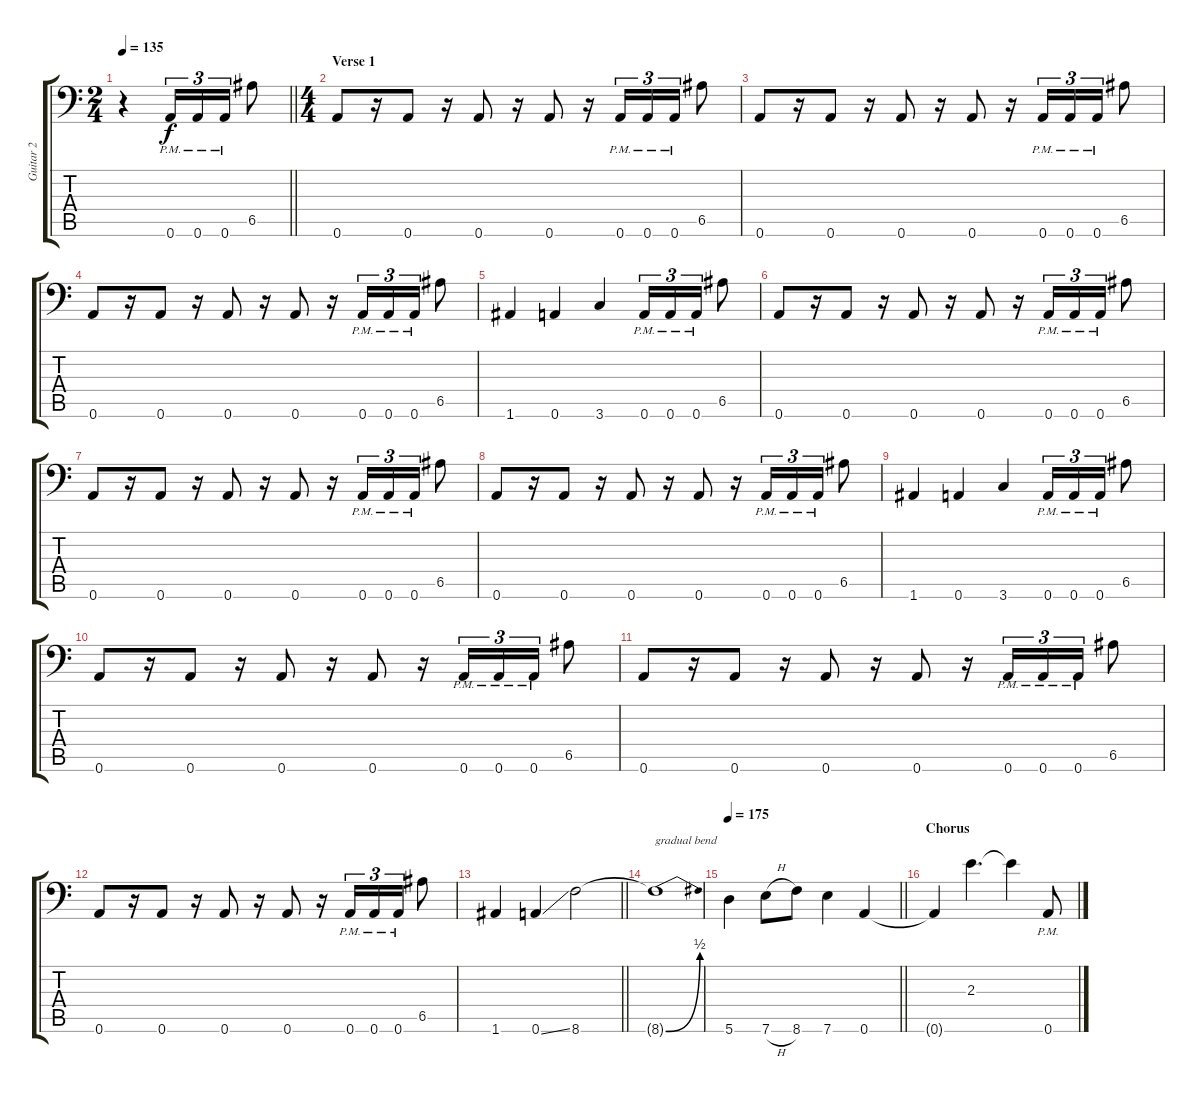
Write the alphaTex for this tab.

\track ("Guitar 2" "Guitar 2") {instrument distortionguitar}
\staff {score tabs}
\tuning (B3 Gb3 D3 A2 E2 A1) {hide}
\ts (2 4)
\tempo 135
\clef f4
\barLineRight lightlight
\ks c
r.4{dy f} 0.6{pm}.16{tu (3 2)} 0.6{pm}.16{tu (3 2)} 0.6{pm}.16{tu (3 2)} 6.5.8 |
\ts (4 4)
\section ("" "Verse 1")
0.6.8 r.16 0.6.8 r.16 0.6.8 r.16 0.6.8 r.16 0.6{pm}.16{tu (3 2)} 0.6{pm}.16{tu (3 2)} 0.6{pm}.16{tu (3 2)} 6.5.8 |
0.6.8 r.16 0.6.8 r.16 0.6.8 r.16 0.6.8 r.16 0.6{pm}.16{tu (3 2)} 0.6{pm}.16{tu (3 2)} 0.6{pm}.16{tu (3 2)} 6.5.8 |
0.6.8 r.16 0.6.8 r.16 0.6.8 r.16 0.6.8 r.16 0.6{pm}.16{tu (3 2)} 0.6{pm}.16{tu (3 2)} 0.6{pm}.16{tu (3 2)} 6.5.8 |
1.6.4 0.6.4 3.6.4 0.6{pm}.16{tu (3 2)} 0.6{pm}.16{tu (3 2)} 0.6{pm}.16{tu (3 2)} 6.5.8 |
0.6.8 r.16 0.6.8 r.16 0.6.8 r.16 0.6.8 r.16 0.6{pm}.16{tu (3 2)} 0.6{pm}.16{tu (3 2)} 0.6{pm}.16{tu (3 2)} 6.5.8 |
0.6.8 r.16 0.6.8 r.16 0.6.8 r.16 0.6.8 r.16 0.6{pm}.16{tu (3 2)} 0.6{pm}.16{tu (3 2)} 0.6{pm}.16{tu (3 2)} 6.5.8 |
0.6.8 r.16 0.6.8 r.16 0.6.8 r.16 0.6.8 r.16 0.6{pm}.16{tu (3 2)} 0.6{pm}.16{tu (3 2)} 0.6{pm}.16{tu (3 2)} 6.5.8 |
1.6.4 0.6.4 3.6.4 0.6{pm}.16{tu (3 2)} 0.6{pm}.16{tu (3 2)} 0.6{pm}.16{tu (3 2)} 6.5.8 |
0.6.8 r.16 0.6.8 r.16 0.6.8 r.16 0.6.8 r.16 0.6{pm}.16{tu (3 2)} 0.6{pm}.16{tu (3 2)} 0.6{pm}.16{tu (3 2)} 6.5.8 |
0.6.8 r.16 0.6.8 r.16 0.6.8 r.16 0.6.8 r.16 0.6{pm}.16{tu (3 2)} 0.6{pm}.16{tu (3 2)} 0.6{pm}.16{tu (3 2)} 6.5.8 |
0.6.8 r.16 0.6.8 r.16 0.6.8 r.16 0.6.8 r.16 0.6{pm}.16{tu (3 2)} 0.6{pm}.16{tu (3 2)} 0.6{pm}.16{tu (3 2)} 6.5.8 |
\barLineRight lightlight
1.6.4 0.6{ss}.4 8.6.2 |
\section ("" "")
8.6{be (bend 0 0 60 2) t}.1{txt "gradual bend"} |
\tempo 175
\barLineRight lightlight
5.6.4 7.6{h}.8 8.6.8 7.6.4 0.6.4 |
\section ("" "Chorus")
0.6{t}.4 2.3.4{d} 2.3{t}.4 0.6{pm}.8
